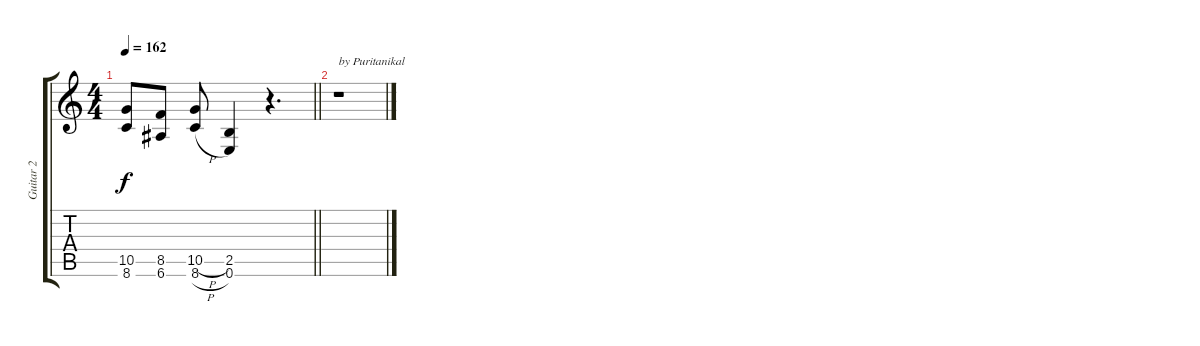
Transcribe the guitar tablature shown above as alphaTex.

\track ("Guitar 2" "Guitar 2") {instrument distortionguitar}
\staff {score tabs}
\tuning (E4 B3 G3 D3 A2 E2) {hide}
\ts (4 4)
\tempo 162
\clef g2
\barLineRight lightlight
\ks c
(10.5 8.6).8{dy f} (8.5 6.6).8 (10.5{h} 8.6{h}).8 (2.5 0.6).4 r.4{d} |
r.1{txt "by Puritanikal"}
